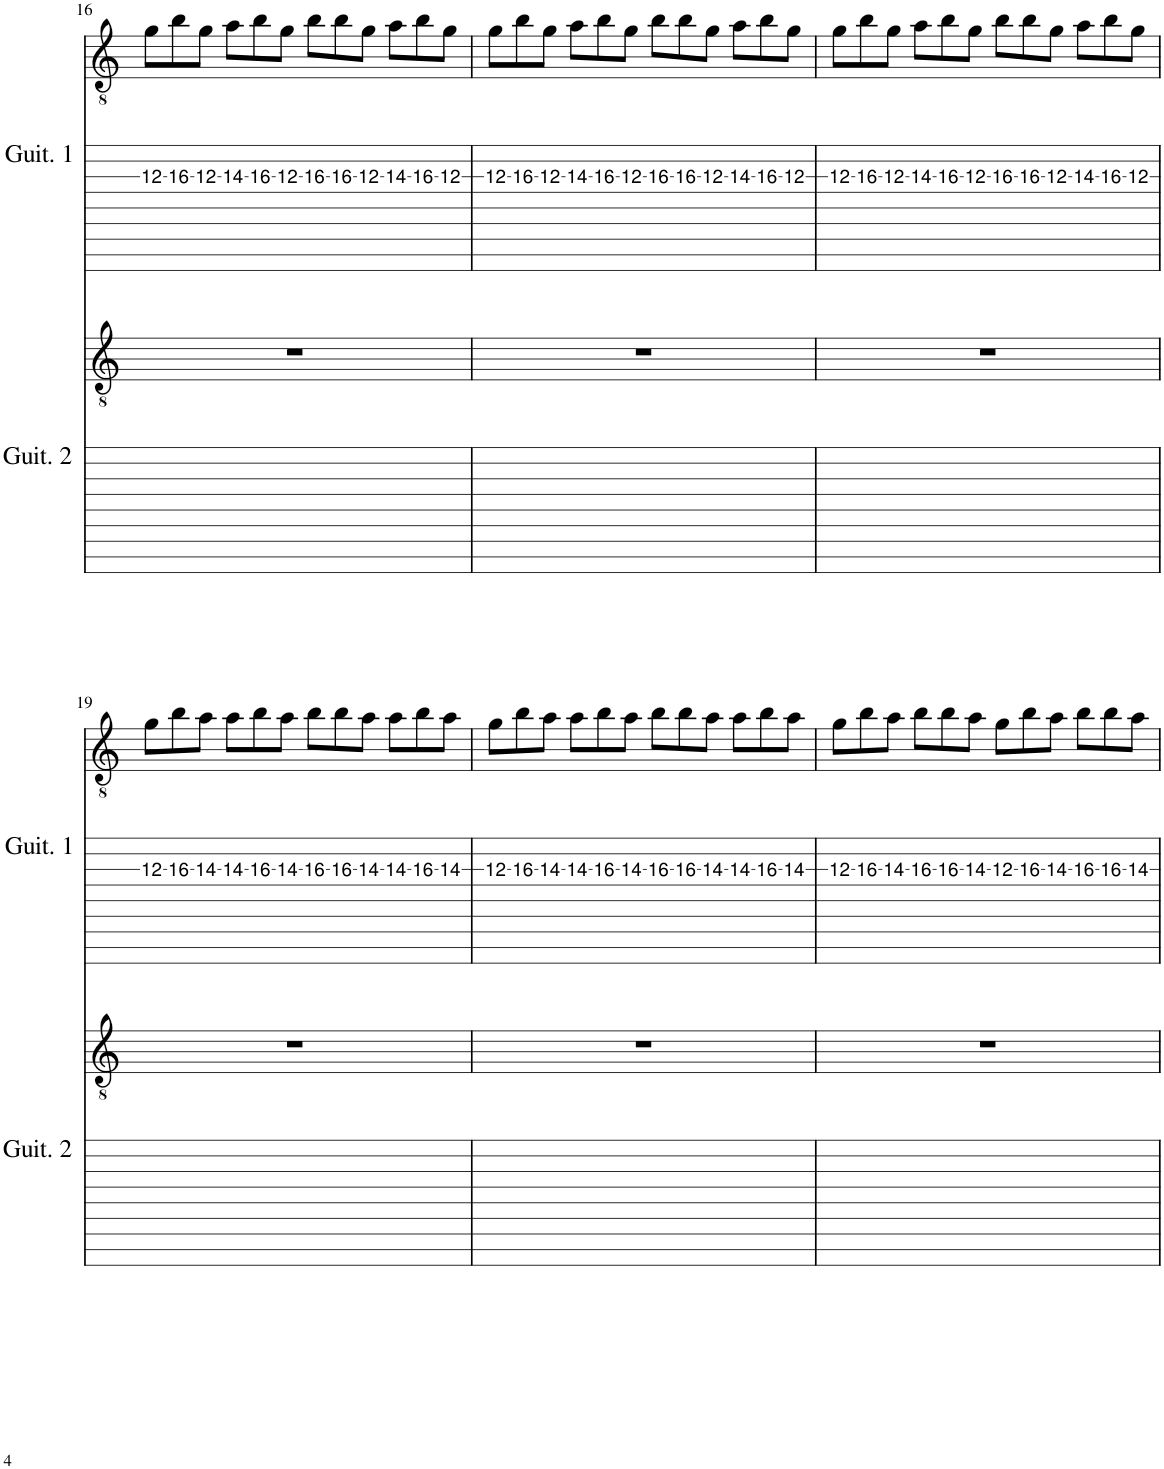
**kern	**kern	**kern	**kern
*part2	*part2	*part1	*part1
*staff4	*staff3	*staff2	*staff1
*I"Guitar 2	*	*I"Guitar 1	*
*I'Guit. 2	*	*I'Guit. 1	*
!!LO:PB:g=z
*	*clefGv2	*	*clefGv2
*k[]	*k[]	*k[]	*k[]
*M12/8	*M12/8	*M12/8	*M12/8
=16	=16	=16	=16
1.r	1.r	8gL	8g\L
.	.	8b	8b\
.	.	8gJ	8g\J
.	.	8aL	8a\L
.	.	8b	8b\
.	.	8gJ	8g\J
.	.	8bL	8b\L
.	.	8b	8b\
.	.	8gJ	8g\J
.	.	8aL	8a\L
.	.	8b	8b\
.	.	8gJ	8g\J
=17	=17	=17	=17
1.r	1.r	8gL	8g\L
.	.	8b	8b\
.	.	8gJ	8g\J
.	.	8aL	8a\L
.	.	8b	8b\
.	.	8gJ	8g\J
.	.	8bL	8b\L
.	.	8b	8b\
.	.	8gJ	8g\J
.	.	8aL	8a\L
.	.	8b	8b\
.	.	8gJ	8g\J
=18	=18	=18	=18
1.r	1.r	8gL	8g\L
.	.	8b	8b\
.	.	8gJ	8g\J
.	.	8aL	8a\L
.	.	8b	8b\
.	.	8gJ	8g\J
.	.	8bL	8b\L
.	.	8b	8b\
.	.	8gJ	8g\J
.	.	8aL	8a\L
.	.	8b	8b\
.	.	8gJ	8g\J
!!LO:LB:g=z
=19	=19	=19	=19
1.r	1.r	8gL	8g\L
.	.	8b	8b\
.	.	8aJ	8a\J
.	.	8aL	8a\L
.	.	8b	8b\
.	.	8aJ	8a\J
.	.	8bL	8b\L
.	.	8b	8b\
.	.	8aJ	8a\J
.	.	8aL	8a\L
.	.	8b	8b\
.	.	8aJ	8a\J
=20	=20	=20	=20
1.r	1.r	8gL	8g\L
.	.	8b	8b\
.	.	8aJ	8a\J
.	.	8aL	8a\L
.	.	8b	8b\
.	.	8aJ	8a\J
.	.	8bL	8b\L
.	.	8b	8b\
.	.	8aJ	8a\J
.	.	8aL	8a\L
.	.	8b	8b\
.	.	8aJ	8a\J
=21	=21	=21	=21
1.r	1.r	8gL	8g\L
.	.	8b	8b\
.	.	8aJ	8a\J
.	.	8bL	8b\L
.	.	8b	8b\
.	.	8aJ	8a\J
.	.	8gL	8g\L
.	.	8b	8b\
.	.	8aJ	8a\J
.	.	8bL	8b\L
.	.	8b	8b\
.	.	8aJ	8a\J
=	=	=	=
*-	*-	*-	*-
